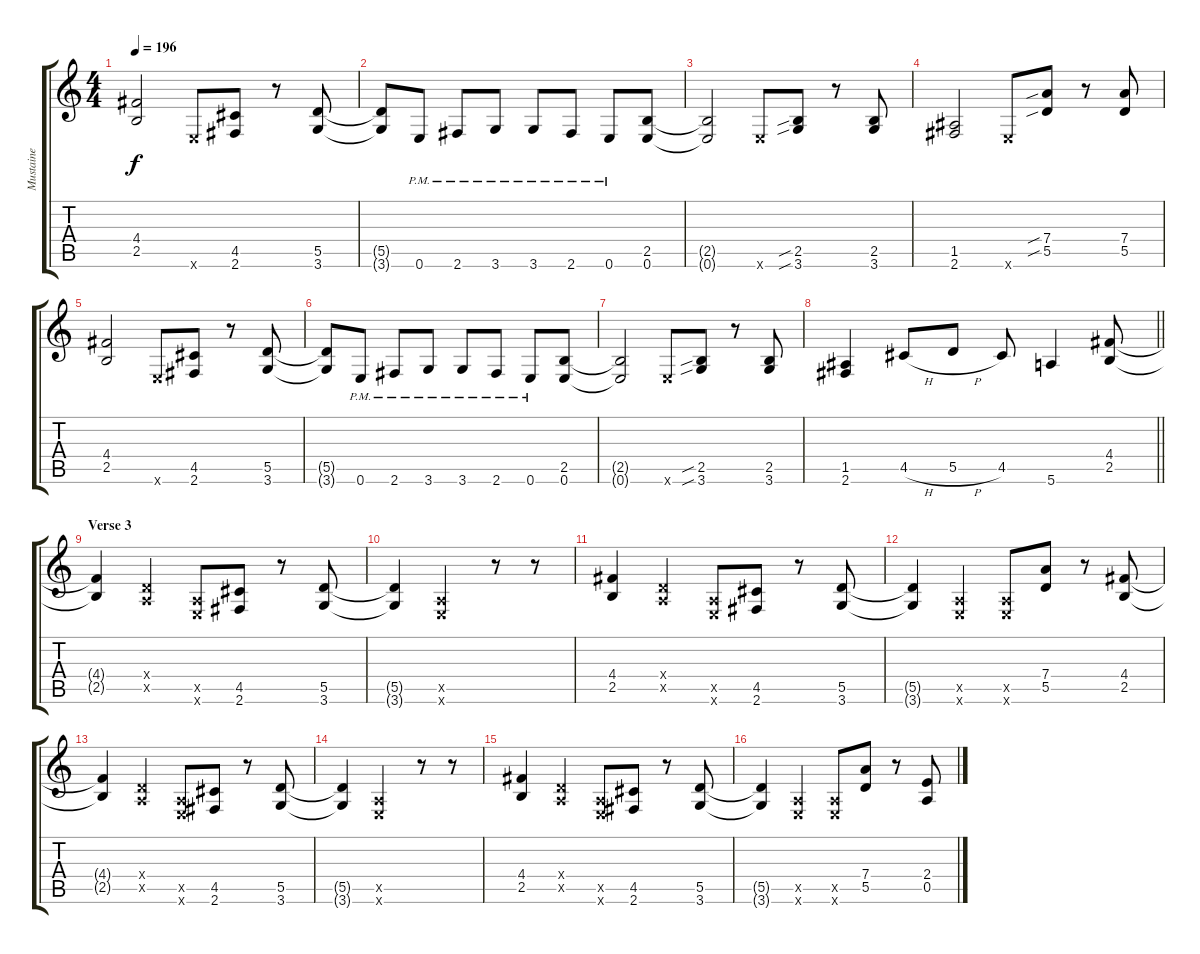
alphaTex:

\track ("Mustaine" "Mustaine") {instrument distortionguitar}
\staff {score tabs}
\tuning (E4 B3 G3 D3 A2 E2) {hide}
\ts (4 4)
\tempo 196
\clef g2
\ks c
(4.4 2.5).2{dy f} 0.6{x}.8 (4.5 2.6).8 r.8 (5.5 3.6).8 |
(5.5{t} 3.6{t}).8 0.6{pm}.8 2.6{pm}.8 3.6{pm}.8 3.6{pm}.8 2.6{pm}.8 0.6{pm}.8 (2.5 0.6).8 |
(2.5{t} 0.6{t}).2 0.6{x}.8 (2.5{sib} 3.6{sib}).8 r.8 (2.5 3.6).8 |
(1.5 2.6).2 0.6{x}.8 (7.4{sib} 5.5{sib}).8 r.8 (7.4 5.5).8 |
(4.4 2.5).2 0.6{x}.8 (4.5 2.6).8 r.8 (5.5 3.6).8 |
(5.5{t} 3.6{t}).8 0.6{pm}.8 2.6{pm}.8 3.6{pm}.8 3.6{pm}.8 2.6{pm}.8 0.6{pm}.8 (2.5 0.6).8 |
(2.5{t} 0.6{t}).2 0.6{x}.8 (2.5{sib} 3.6{sib}).8 r.8 (2.5 3.6).8 |
\barLineRight lightlight
(1.5 2.6).4 4.5{h}.8 5.5{h}.8 4.5.8 5.6.4 (4.4 2.5).8 |
\section ("" "Verse 3")
(4.4{t} 2.5{t}).4 (0.4{x} 0.5{x}).4 (0.5{x} 0.6{x}).8 (4.5 2.6).8 r.8 (5.5 3.6).8 |
(5.5{t} 3.6{t}).4 (0.5{x} 0.6{x}).2 r.8 r.8 |
(4.4 2.5).4 (0.4{x} 0.5{x}).4 (0.5{x} 0.6{x}).8 (4.5 2.6).8 r.8 (5.5 3.6).8 |
(5.5{t} 3.6{t}).4 (0.5{x} 0.6{x}).4 (0.5{x} 0.6{x}).8 (7.4 5.5).8 r.8 (4.4 2.5).8 |
(4.4{t} 2.5{t}).4 (0.4{x} 0.5{x}).4 (0.5{x} 0.6{x}).8 (4.5 2.6).8 r.8 (5.5 3.6).8 |
(5.5{t} 3.6{t}).4 (0.5{x} 0.6{x}).2 r.8 r.8 |
(4.4 2.5).4 (0.4{x} 0.5{x}).4 (0.5{x} 0.6{x}).8 (4.5 2.6).8 r.8 (5.5 3.6).8 |
(5.5{t} 3.6{t}).4 (0.5{x} 0.6{x}).4 (0.5{x} 0.6{x}).8 (7.4 5.5).8 r.8 (2.4 0.5).8
